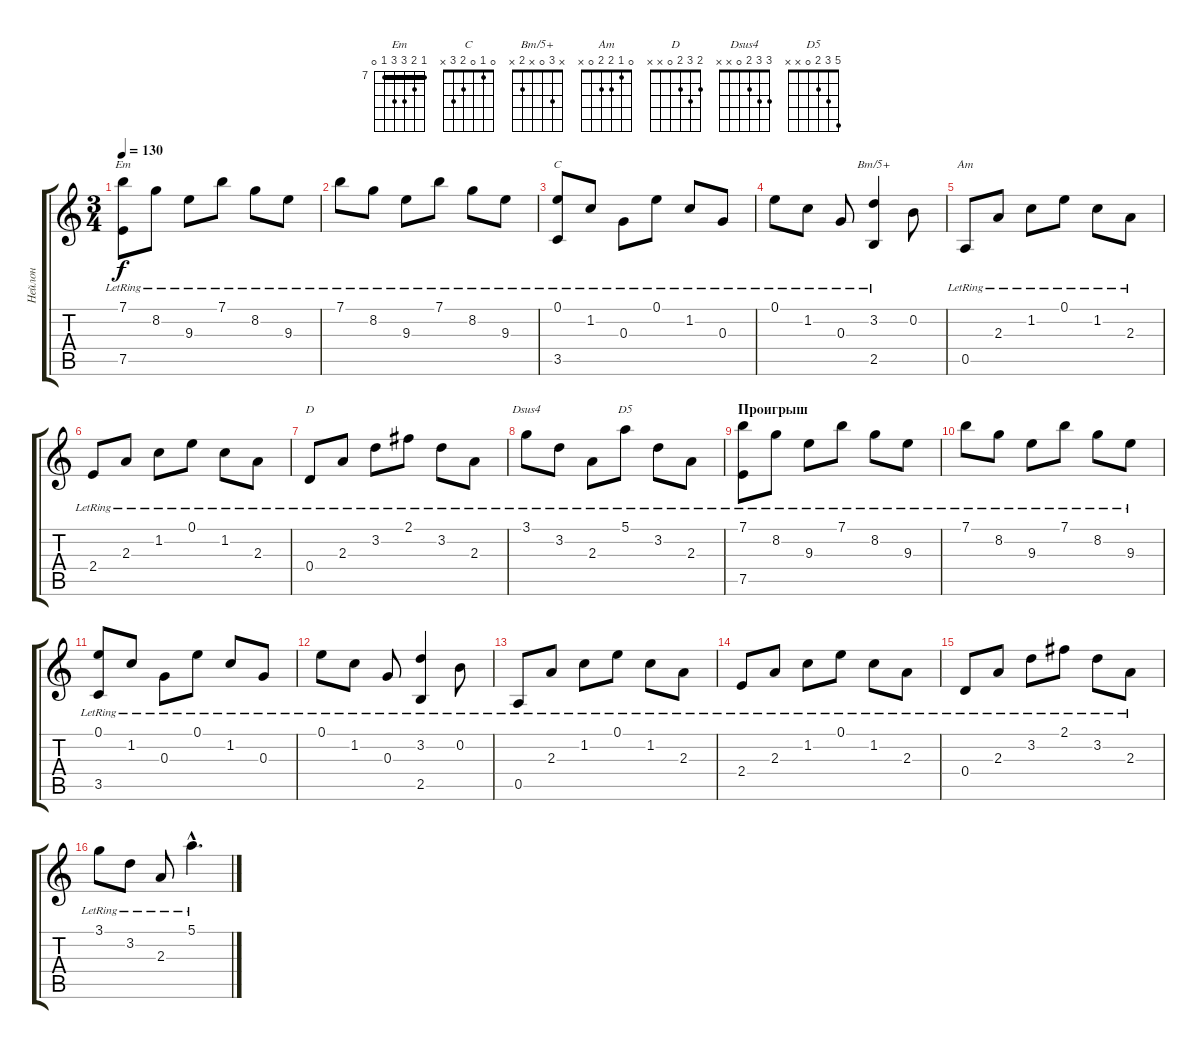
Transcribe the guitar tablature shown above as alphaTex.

\track ("Нейлон" "Нейлон") {instrument acousticguitarnylon}
\staff {score tabs}
\tuning (E4 B3 G3 D3 A2 E2) {hide}
\chord ("Em" 7 8 9 9 7 0) {firstfret 7 barre 7}
\chord ("C" 0 1 0 2 3 x)
\chord ("Bm/5+" x 3 0 x 2 x)
\chord ("Am" 0 1 2 2 0 x)
\chord ("D" 2 3 2 0 x x)
\chord ("Dsus4" 3 3 2 0 x x)
\chord ("D5" 5 3 2 0 x x)
\ts (3 4)
\tempo 130
\clef g2
\ks c
(7.1{lr} 7.5{lr}).8{ch "Em" dy f} 8.2{lr}.8 9.3{lr}.8 7.1{lr}.8 8.2{lr}.8 9.3{lr}.8 |
7.1{lr}.8 8.2{lr}.8 9.3{lr}.8 7.1{lr}.8 8.2{lr}.8 9.3{lr}.8 |
(0.1{lr} 3.5{lr}).8{ch "C"} 1.2{lr}.8 0.3{lr}.8 0.1{lr}.8 1.2{lr}.8 0.3{lr}.8 |
0.1{lr}.8 1.2{lr}.8 0.3{lr}.8 (3.2{lr} 2.5{lr}).4{ch "Bm/5+"} 0.2.8 |
0.5{lr}.8{ch "Am"} 2.3{lr}.8 1.2{lr}.8 0.1{lr}.8 1.2{lr}.8 2.3{lr}.8 |
2.4{lr}.8 2.3{lr}.8 1.2{lr}.8 0.1{lr}.8 1.2{lr}.8 2.3{lr}.8 |
0.4{lr}.8{ch "D"} 2.3{lr}.8 3.2{lr}.8 2.1{lr}.8 3.2{lr}.8 2.3{lr}.8 |
3.1{lr}.8{ch "Dsus4"} 3.2{lr}.8 2.3{lr}.8 5.1{lr}.8{ch "D5"} 3.2{lr}.8 2.3{lr}.8 |
\section ("" "Проигрыш")
(7.1{lr} 7.5{lr}).8 8.2{lr}.8 9.3{lr}.8 7.1{lr}.8 8.2{lr}.8 9.3{lr}.8 |
7.1{lr}.8 8.2{lr}.8 9.3{lr}.8 7.1{lr}.8 8.2{lr}.8 9.3{lr}.8 |
(0.1{lr} 3.5{lr}).8 1.2{lr}.8 0.3{lr}.8 0.1{lr}.8 1.2{lr}.8 0.3{lr}.8 |
0.1{lr}.8 1.2{lr}.8 0.3{lr}.8 (3.2{lr} 2.5{lr}).4 0.2{lr}.8 |
0.5{lr}.8 2.3{lr}.8 1.2{lr}.8 0.1{lr}.8 1.2{lr}.8 2.3{lr}.8 |
2.4{lr}.8 2.3{lr}.8 1.2{lr}.8 0.1{lr}.8 1.2{lr}.8 2.3{lr}.8 |
0.4{lr}.8 2.3{lr}.8 3.2{lr}.8 2.1{lr}.8 3.2{lr}.8 2.3{lr}.8 |
3.1{lr}.8 3.2{lr}.8 2.3{lr}.8 5.1{hac lr}.4{d}
